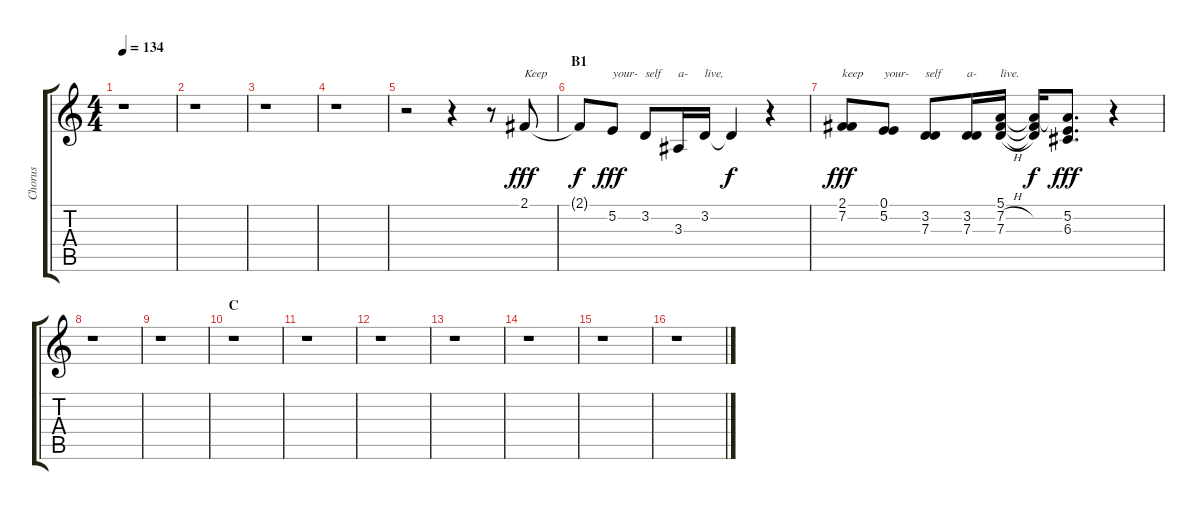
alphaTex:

\track ("Chorus" "Chorus") {instrument choiraahs}
\staff {score tabs}
\tuning (E4 B3 G3 D3 A2 E2) {hide}
\ts (4 4)
\tempo 134
\clef g2
\ks c
r.1{dy fff} |
r.1 |
r.1 |
r.1 |
r.2 r.4 r.8 2.1.8{txt "Keep"} |
\section ("" "B1")
2.1{t}.8{dy f} 5.2.8{txt "your-" dy fff} 3.2.8{txt "self"} 3.3.16{txt "a-"} 3.2.16{txt "live,"} 3.2{t}.4{dy f} r.4 |
(2.1 7.2).8{txt "keep" dy fff} (0.1 5.2).8{txt "your-"} (3.2 7.3).8{txt "self"} (3.2 7.3).16{txt "a-"} (5.1 7.2{h} 7.3{h}).16{txt "live."} (5.1{t} 7.2{t} 7.3{t}).16{dy f} (5.1{t} 5.2 6.3).8{d dy fff} r.4 |
r.1 |
r.1 |
\section ("" "C")
r.1 |
r.1 |
r.1 |
r.1 |
r.1 |
r.1 |
r.1
